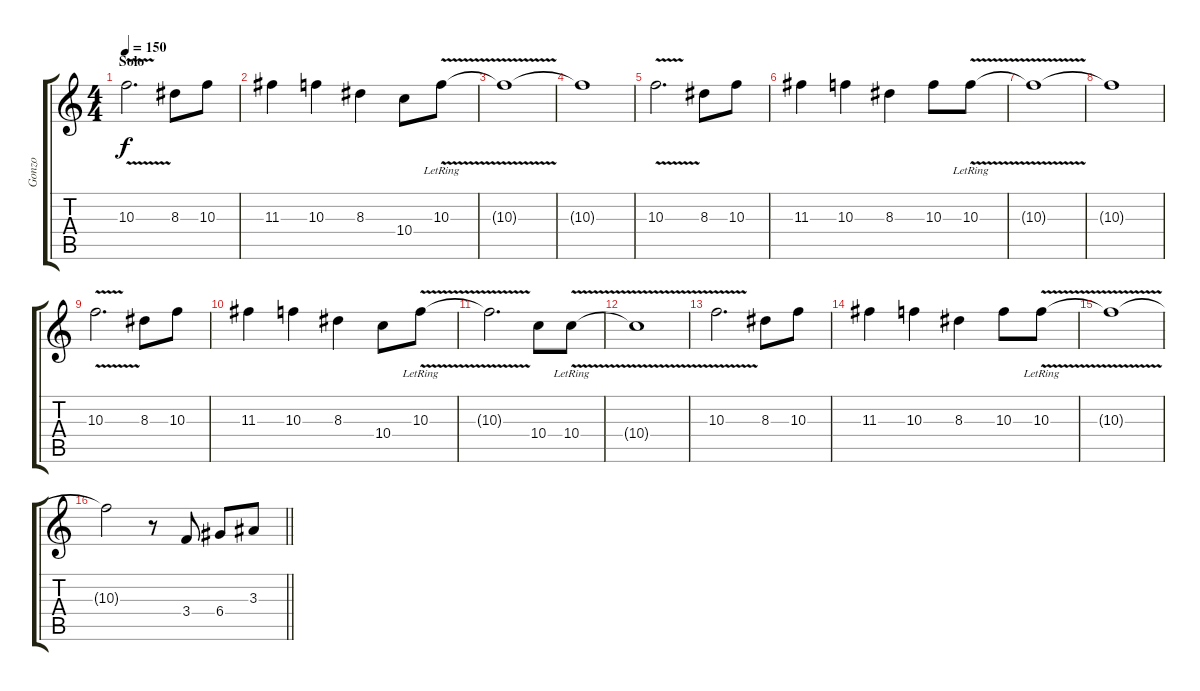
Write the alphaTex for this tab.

\track ("Gonzo" "Gonzo") {instrument electricguitarmuted}
\staff {score tabs}
\tuning (E4 B3 G3 D3 A2 E2) {hide}
\ts (4 4)
\section ("" "Solo")
\tempo 150
\clef g2
\ks c
10.3{v}.2{d dy f volume 14 instrument electricguitarmuted} 8.3.8 10.3.8 |
11.3.4 10.3.4 8.3.4 10.4.8 10.3{v lr}.8 |
10.3{t}.1 |
10.3{t}.1 |
10.3{v}.2{d} 8.3.8 10.3.8 |
11.3.4 10.3.4 8.3.4 10.3.8 10.3{v lr}.8 |
10.3{t}.1 |
10.3{t}.1 |
10.3{v}.2{d} 8.3.8 10.3.8 |
11.3.4 10.3.4 8.3.4 10.4.8 10.3{v lr}.8 |
10.3{t}.2{d} 10.4.8 10.4{v lr}.8 |
10.4{t}.1 |
10.3{v}.2{d} 8.3.8 10.3.8 |
11.3.4 10.3.4 8.3.4 10.3.8 10.3{v lr}.8 |
10.3{t}.1 |
\barLineRight lightlight
10.3{t}.2 r.8{volume 13 instrument distortionguitar} 3.4.8 6.4.8 3.3.8
